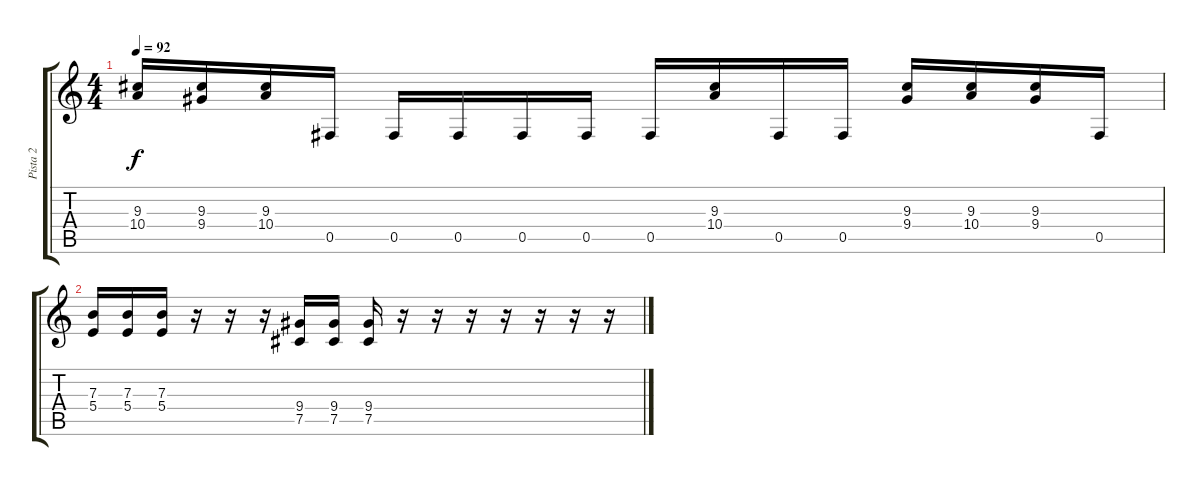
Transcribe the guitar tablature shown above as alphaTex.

\track ("Pista 2" "Pista 2") {instrument distortionguitar}
\staff {score tabs}
\tuning (Db4 Ab3 E3 B2 Gb2 Db2) {hide}
\ts (4 4)
\tempo 92
\clef g2
\ks c
(9.3 10.4).16{dy f} (9.3 9.4).16 (9.3 10.4).16 0.5.16 0.5.16 0.5.16 0.5.16 0.5.16 0.5.16 (9.3 10.4).16 0.5.16 0.5.16 (9.3 9.4).16 (9.3 10.4).16 (9.3 9.4).16 0.5.16 |
(7.3 5.4).16 (7.3 5.4).16 (7.3 5.4).16 r.16 r.16 r.16 (9.4 7.5).16 (9.4 7.5).16 (9.4 7.5).16 r.16 r.16 r.16 r.16 r.16 r.16 r.16
